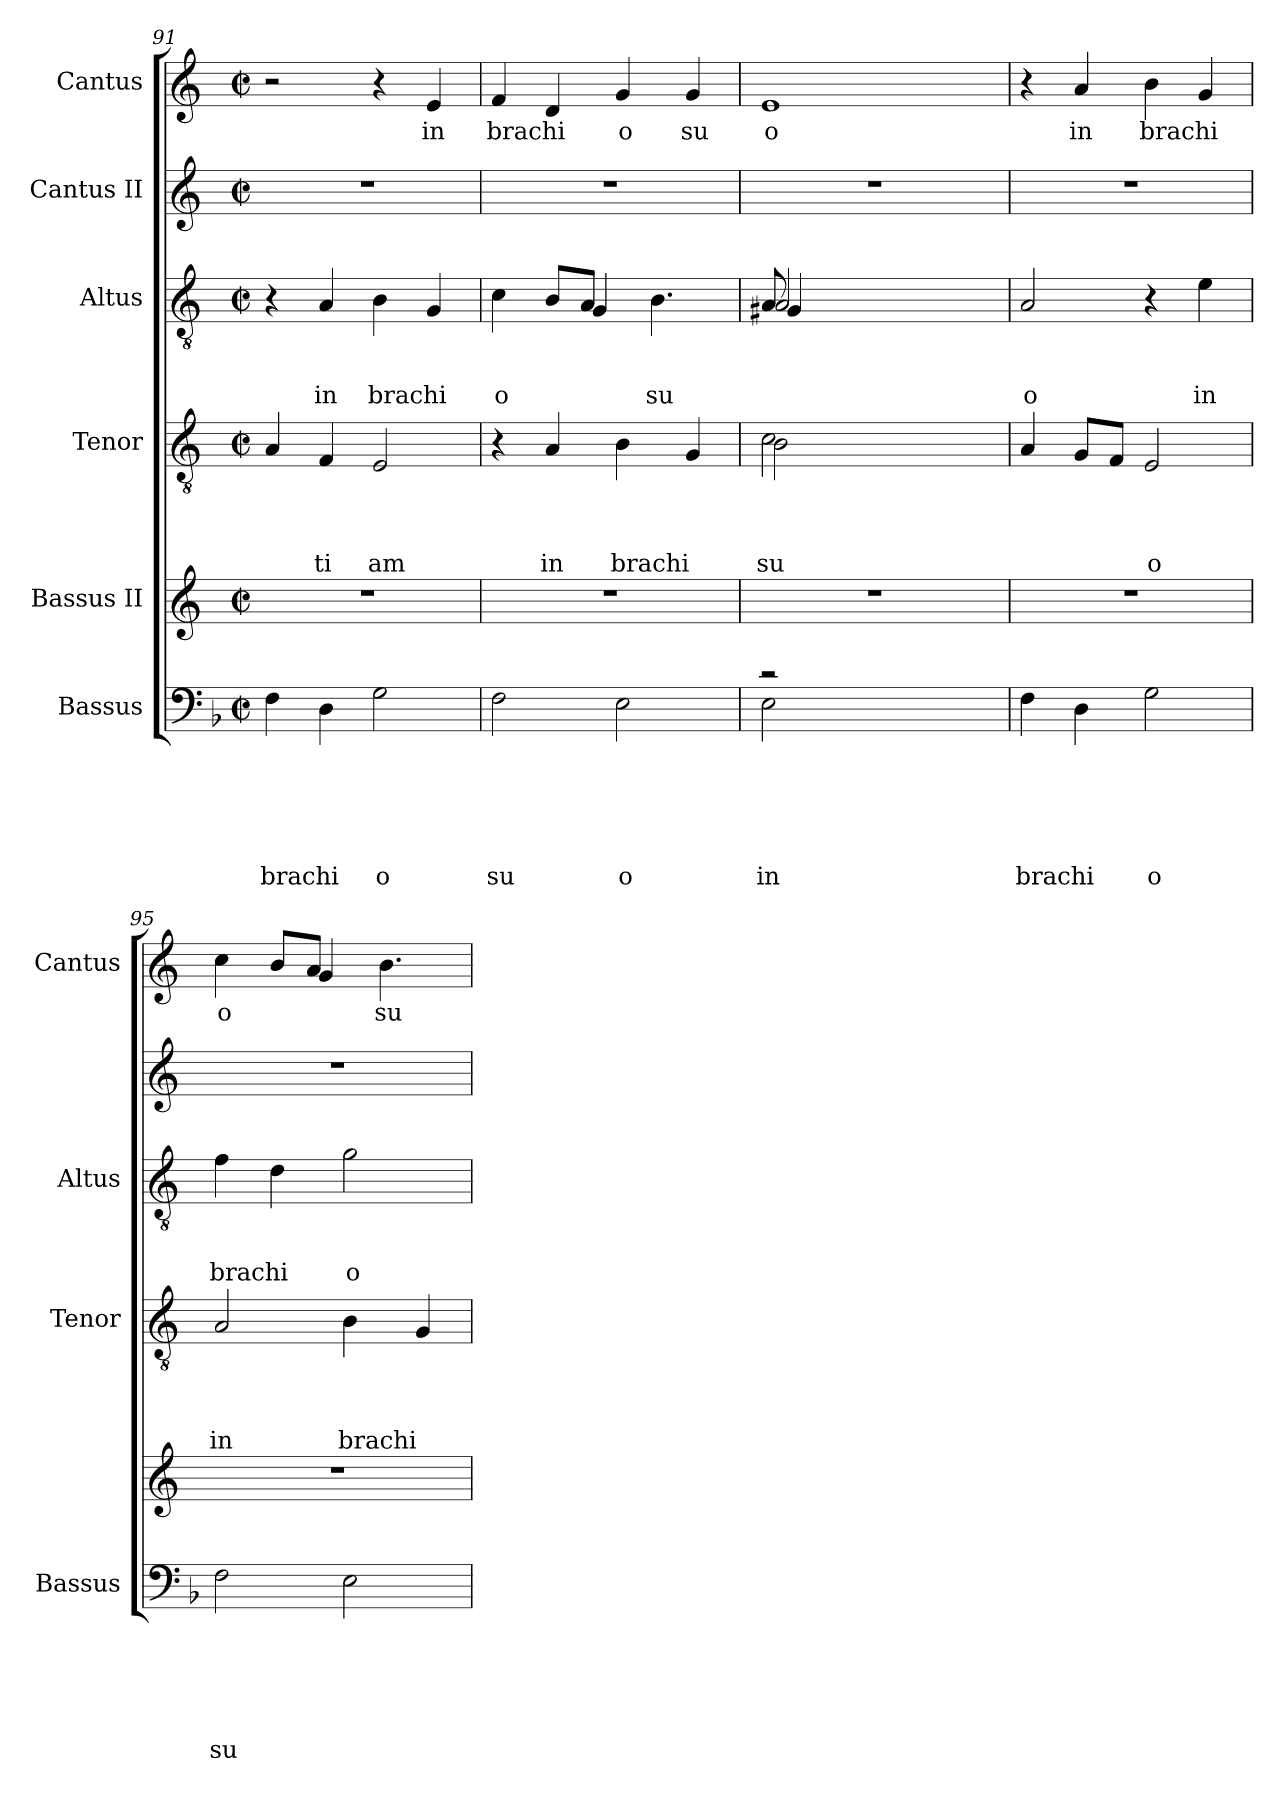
**kern	**text	**text	**text	**text	**text	**text	**kern	**kern	**text	**text	**text	**text	**kern	**text	**text	**text	**kern	**kern	**text
*part6	*part6	*part6	*part6	*part6	*part6	*part6	*part5	*part4	*part4	*part4	*part4	*part4	*part3	*part3	*part3	*part3	*part2	*part1	*part1
*staff6	*staff6	*staff6	*staff6	*staff6	*staff6	*staff6	*staff5	*staff4	*staff4	*staff4	*staff4	*staff4	*staff3	*staff3	*staff3	*staff3	*staff2	*staff1	*staff1
*I"Bassus	*	*	*	*	*	*	*I"Bassus II	*I"Tenor	*	*	*	*	*I"Altus	*	*	*	*I"Cantus II	*I"Cantus	*
*I'Bassus	*	*	*	*	*	*	*	*I'Tenor	*	*	*	*	*I'Altus	*	*	*	*	*I'Cantus	*
*clefF4	*	*	*	*	*	*	*clefG2	*clefGv2	*	*	*	*	*clefGv2	*	*	*	*clefG2	*clefG2	*
*k[b-]	*	*	*	*	*	*	*k[]	*k[]	*	*	*	*	*k[]	*	*	*	*k[]	*k[]	*
*F:	*	*	*	*	*	*	*C:	*C:	*	*	*	*	*C:	*	*	*	*C:	*C:	*
*M2/2	*	*	*	*	*	*	*M2/2	*M2/2	*	*	*	*	*M2/2	*	*	*	*M2/2	*M2/2	*
*met(c|)	*	*	*	*	*	*	*met(c|)	*met(c|)	*	*	*	*	*met(c|)	*	*	*	*met(c|)	*met(c|)	*
=91	=91	=91	=91	=91	=91	=91	=91	=91	=91	=91	=91	=91	=91	=91	=91	=91	=91	=91	=91
!	!	!	!	!	!	!LO:LY:b	!	!	!	!	!	!	!	!	!	!	!	!	!
4F\	.	.	.	.	.	brachi	1r	4A/	.	.	.	.	4r	.	.	.	1r	2r	.
!	!	!	!	!	!	!	!	!	!	!	!	!LO:LY:b	!	!	!	!LO:LY:b	!	!	!
4D\	.	.	.	.	.	.	.	4F/	.	.	.	ti	4A/	.	.	in	.	.	.
!	!	!	!	!	!	!LO:LY:b	!	!	!	!	!	!LO:LY:b	!	!	!	!LO:LY:b	!	!	!
2G\	.	.	.	.	.	o	.	2E/	.	.	.	am	4B\	.	.	brachi	.	4r	.
!	!	!	!	!	!	!	!	!	!	!	!	!	!	!	!	!	!	!	!LO:LY:b
.	.	.	.	.	.	.	.	.	.	.	.	.	4G/	.	.	.	.	4e/	in
=92	=92	=92	=92	=92	=92	=92	=92	=92	=92	=92	=92	=92	=92	=92	=92	=92	=92	=92	=92
!	!	!	!	!	!	!LO:LY:b	!	!	!	!	!	!	!	!	!	!LO:LY:b	!	!	!LO:LY:b
*	*	*	*	*	*	*	*	*	*	*	*	*	*^	*	*	*	*	*	*
2F\	.	.	.	.	.	su	1r	4r	.	.	.	.	4c\	4.ryy	.	.	o	1r	4f/	brachi
!	!	!	!	!	!	!	!	!	!	!	!	!LO:LY:b	!	!	!	!	!	!	!	!
.	.	.	.	.	.	.	.	4A/	.	.	.	in	8B/L	.	.	.	.	.	4d/	.
.	.	.	.	.	.	.	.	.	.	.	.	.	8A/J	4G/	.	.	.	.	.	.
!	!	!	!	!	!	!LO:LY:b	!	!	!	!	!	!LO:LY:b	!	!	!	!	!	!	!	!LO:LY:b
2E\	.	.	.	.	.	o	.	4B\	.	.	.	brachi	2ryy	.	.	.	.	.	4g/	o
!	!	!	!	!	!	!	!	!	!	!	!	!	!	!	!	!	!LO:LY:b	!	!	!
.	.	.	.	.	.	.	.	.	.	.	.	.	.	4.B\	.	.	su	.	.	.
!	!	!	!	!	!	!	!	!	!	!	!	!	!	!	!	!	!	!	!	!LO:LY:b
.	.	.	.	.	.	.	.	4G/	.	.	.	.	.	.	.	.	.	.	4g/	su
*	*	*	*	*	*	*	*	*	*	*	*	*	*v	*v	*	*	*	*	*	*
=93	=93	=93	=93	=93	=93	=93	=93	=93	=93	=93	=93	=93	=93	=93	=93	=93	=93	=93	=93
*^	*	*	*	*	*	*	*	*	*	*	*	*	*	*	*	*	*	*	*
!	!	!	!	!	!	!	!LO:LY:b	!	!	!	!	!	!LO:LY:b	!	!	!	!	!	!	!
*	*	*	*	*	*	*	*	*	*^	*	*	*	*	*	*	*	*	*	*	*
!	!	!	!	!	!	!	!	!	!	!	!	!	!	!LO:LY:b	!	!	!	!	!	!	!LO:LY:b
*	*	*	*	*	*	*	*	*	*	*	*	*	*	*	*^	*	*	*	*	*	*
*	*	*	*	*	*	*	*	*	*	*	*	*	*	*	*	*^	*	*	*	*	*	*
2rc	2E\	.	.	.	.	.	in	1r	2c\	2B\	.	.	.	su	8A/	2A/	4G#/	.	.	.	1r	1e	o
.	.	.	.	.	.	.	.	.	.	.	.	.	.	.	2ryy	.	.	.	.	.	.	.	.
.	.	.	.	.	.	.	.	.	.	.	.	.	.	.	.	.	2ryy	.	.	.	.	.	.
2ryy	2ryy	.	.	.	.	.	.	.	2ryy	2ryy	.	.	.	.	.	2ryy	.	.	.	.	.	.	.
.	.	.	.	.	.	.	.	.	.	.	.	.	.	.	4.ryy	.	.	.	.	.	.	.	.
.	.	.	.	.	.	.	.	.	.	.	.	.	.	.	.	.	4ryy	.	.	.	.	.	.
*v	*v	*	*	*	*	*	*	*	*v	*v	*	*	*	*	*	*	*	*	*	*	*	*	*
=94	=94	=94	=94	=94	=94	=94	=94	=94	=94	=94	=94	=94	=94	=94	=94	=94	=94	=94	=94	=94	=94
!	!	!	!	!	!	!LO:LY:b	!	!	!	!	!	!	!	!	!	!	!	!LO:LY:b	!	!	!
*	*	*	*	*	*	*	*	*	*	*	*	*	*v	*v	*v	*	*	*	*	*	*
4F\	.	.	.	.	.	brachi	1r	4A/	.	.	.	.	2A/	.	.	o	1r	4r	.
!	!	!	!	!	!	!	!	!	!	!	!	!	!	!	!	!	!	!	!LO:LY:b
4D\	.	.	.	.	.	.	.	8G/L	.	.	.	.	.	.	.	.	.	4a/	in
.	.	.	.	.	.	.	.	8F/J	.	.	.	.	.	.	.	.	.	.	.
!	!	!	!	!	!	!LO:LY:b	!	!	!	!	!	!LO:LY:b	!	!	!	!	!	!	!LO:LY:b
2G\	.	.	.	.	.	o	.	2E/	.	.	.	o	4r	.	.	.	.	4b\	brachi
!	!	!	!	!	!	!	!	!	!	!	!	!	!	!	!	!LO:LY:b	!	!	!
.	.	.	.	.	.	.	.	.	.	.	.	.	4e\	.	.	in	.	4g/	.
=95	=95	=95	=95	=95	=95	=95	=95	=95	=95	=95	=95	=95	=95	=95	=95	=95	=95	=95	=95
!	!	!	!	!	!	!LO:LY:b	!	!	!	!	!	!LO:LY:b	!	!	!	!LO:LY:b	!	!	!LO:LY:b
*	*	*	*	*	*	*	*	*	*	*	*	*	*	*	*	*	*	*^	*
2F\	.	.	.	.	.	su	1r	2A/	.	.	.	in	4f\	.	.	brachi	1r	4cc\	4.ryy	o
.	.	.	.	.	.	.	.	.	.	.	.	.	4d\	.	.	.	.	8b/L	.	.
.	.	.	.	.	.	.	.	.	.	.	.	.	.	.	.	.	.	8a/J	4g/	.
!	!	!	!	!	!	!	!	!	!	!	!	!LO:LY:b	!	!	!	!LO:LY:b	!	!	!	!
2E\	.	.	.	.	.	.	.	4B\	.	.	.	brachi	2g\	.	.	o	.	2ryy	.	.
!	!	!	!	!	!	!	!	!	!	!	!	!	!	!	!	!	!	!	!	!LO:LY:b
.	.	.	.	.	.	.	.	.	.	.	.	.	.	.	.	.	.	.	4.b\	su
.	.	.	.	.	.	.	.	4G/	.	.	.	.	.	.	.	.	.	.	.	.
*	*	*	*	*	*	*	*	*	*	*	*	*	*	*	*	*	*	*v	*v	*
=	=	=	=	=	=	=	=	=	=	=	=	=	=	=	=	=	=	=	=
*-	*-	*-	*-	*-	*-	*-	*-	*-	*-	*-	*-	*-	*-	*-	*-	*-	*-	*-	*-
